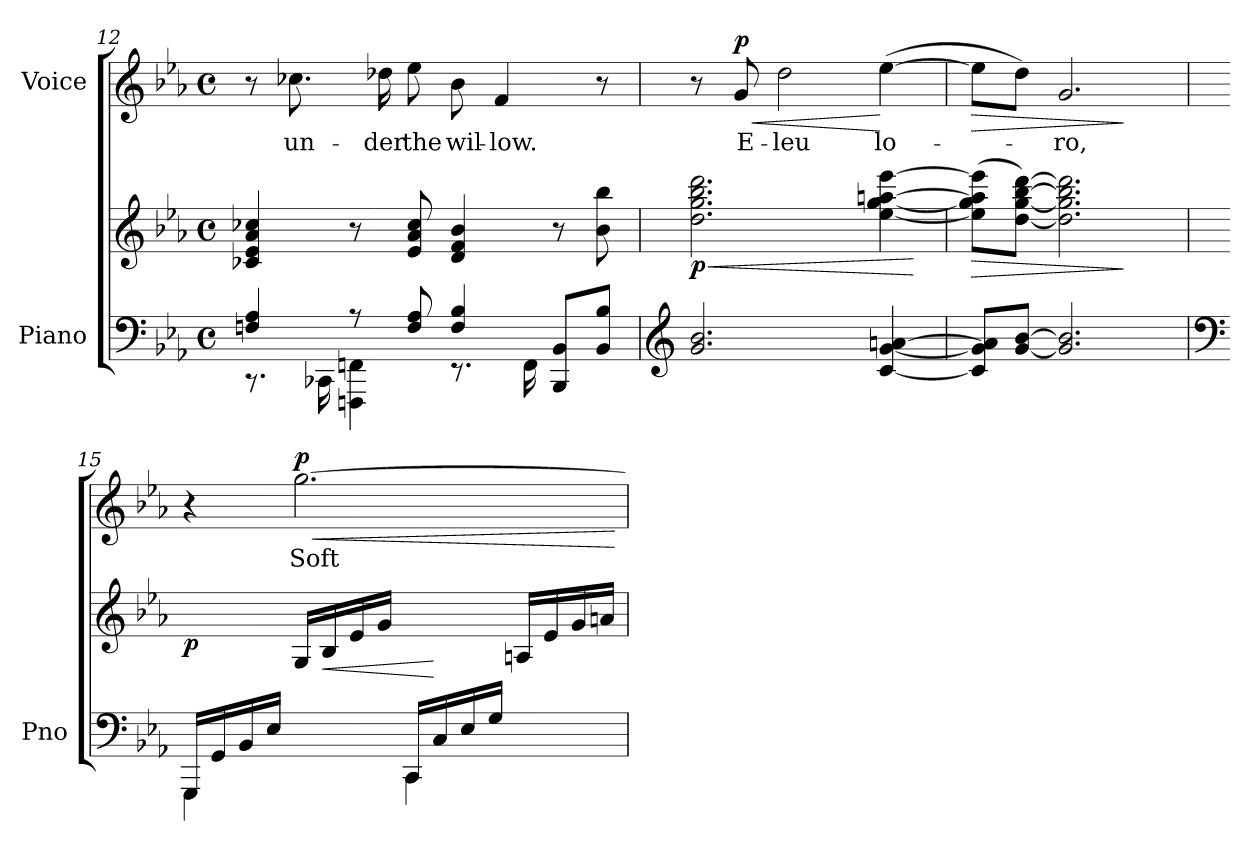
**kern	**kern	**dynam	**kern	**text	**dynam
*part2	*part2	*part2	*part1	*part1	*part1
*staff3	*staff2	*staff2/3	*staff1	*staff1	*staff1
*I"Piano	*	*	*I"Voice	*	*
*I'Pno	*	*	*	*	*
*clefF4	*clefG2	*	*clefG2	*	*
*k[b-e-a-]	*k[b-e-a-]	*	*k[b-e-a-]	*	*
*M4/4	*M4/4	*	*M4/4	*	*
*met(c)	*met(c)	*	*met(c)	*	*
=12	=12	=12	=12	=12	=12
*^	*	*	*	*	*
4Fn/ 4A-/	8.r	4c-X/ 4e-/ 4a-/ 4cc-X/	.	8r	.	.
!	!	!	!	!	!LO:LY:b	!
.	.	.	.	8.cc-X\	un-	.
.	16CC-X\	.	.	.	.	.
8r	4FFFn\ 4FFn\	8r	.	.	.	.
!	!	!	!	!	!LO:LY:b	!
.	.	.	.	16dd-X\	-der	.
!	!	!	!	!	!LO:LY:b	!
8F/ 8A-/	.	8e-/ 8a-/ 8cc-/	.	8ee-\	the	.
!	!	!	!	!	!LO:LY:b	!
4F/ 4B-/	8.r	4d/ 4f/ 4b-/	.	8b-\	wil-	.
!	!	!	!	!	!LO:LY:b	!
.	.	.	.	4f/	-low.	.
.	16FF\	.	.	.	.	.
8BBB-/ 8BB-/L	4ryy	8r	.	.	.	.
8BB-/ 8B-/J	.	8b-\ 8bb-\	.	8r	.	.
*v	*v	*	*	*	*	*
!!LO:LB:g=z
=13	=13	=13	=13	=13	=13
*clefG2	*	*	*	*	*
!	!	!LO:HP:b	!	!	!
!	!	!LO:DY:n=1:b	!	!	!
2.g/ 2.b-/	2.dd\ 2.gg\ 2.bb-\ 2.ddd\	< p	8r	.	.
!	!	!	!	!LO:LY:b	!LO:HP:b
!	!	!	!	!	!LO:DY:n=1:a
.	.	.	8g/	E-	< p
!	!	!	!	!LO:LY:b	!
.	.	.	2dd\	-leu	.
!	!	!	!	!LO:LY:b	!
[4c/ [4g/ [4an/	[4ee-\ [4gg\ [4aan\ [4eee-\	.	([4ee-\	lo-	[
.	.	[	.	.	.
=14	=14	=14	=14	=14	=14
!	!	!LO:HP:b	!	!	!LO:HP:b
8c/] 8g/] 8a/]L	(8ee-\] 8gg\] 8aa\] 8eee-\]L	>	8ee-\L]	.	>
[8g/ [8b-/J	[8dd\ [<8gg\ [8bb-\ [8ddd\J)	.	8dd\J)	.	.
!	!	!	!	!LO:LY:b	!
2.g/] 2.b-/]	2.dd\] 2.gg\] 2.bb-\] 2.ddd\]	.	2.g/	-ro,	.
.	.	]	.	.	]
!!LO:PB:g=z
=15	=15	=15	=15	=15	=15
*clefF4	*	*	*	*	*
*^	*	*	*	*	*
!	!	!	!LO:DY:b	!	!	!
(>16GGG/LL	4GGG\	4ryy	p	4r	.	.
16GG/	.	.	.	.	.	.
16BB-/	.	.	.	.	.	.
16E-/JJ	.	.	.	.	.	.
!	!	!	!	!	!LO:LY:b	!LO:HP:b
!	!	!	!	!	!	!LO:DY:n=1:a
4ryy	4ryy	16G/LL	.	[2.gg\	Soft	< p
!	!	!	!LO:HP:b	!	!	!
.	.	16B-/	<	.	.	.
.	.	16e-/	.	.	.	.
.	.	16g/JJ)	.	.	.	.
(>16CC/LL	4CC\	4ryy	.	.	.	.
16C/	.	.	[	.	.	.
16E-/	.	.	.	.	.	.
16G/JJ	.	.	.	.	.	.
4ryy	4ryy	16An/LL	.	.	.	.
.	.	16e-/	.	.	.	.
.	.	16g/	.	.	.	.
.	.	16an/JJ)	.	.	.	.
*v	*v	*	*	*	*	*
.	.	.	.	.	[
=	=	=	=	=	=
*-	*-	*-	*-	*-	*-
